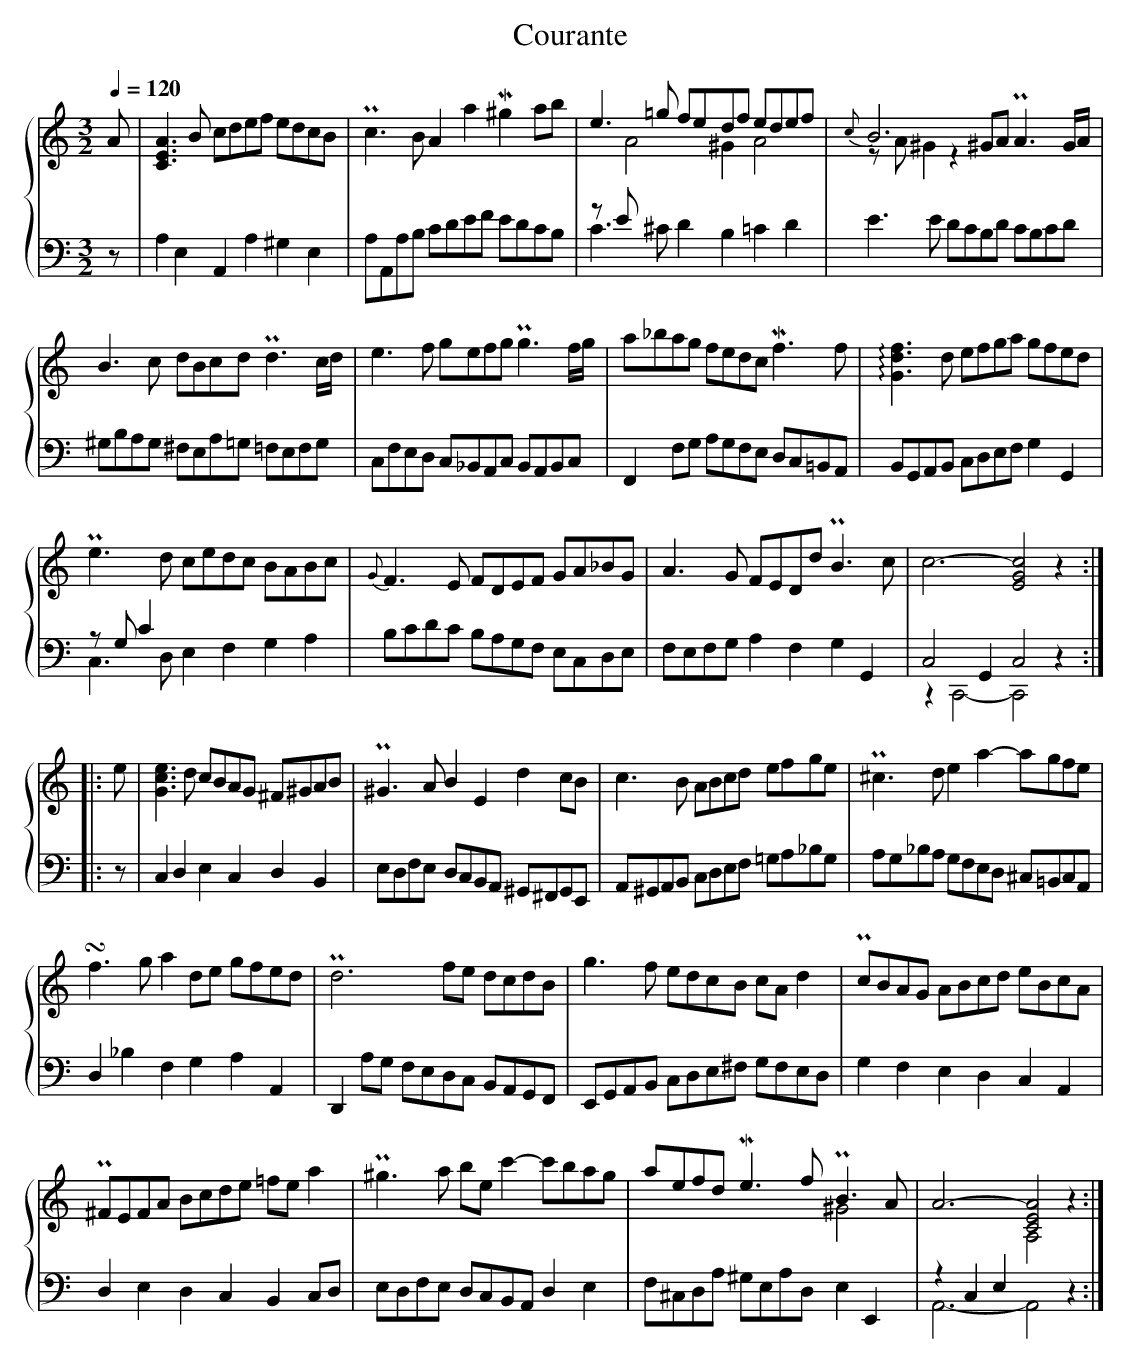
X:1
T:Courante
Q:1/4=120
M:3/2
L:1/8
%%staves {1 *2 3}
K:Am
V:1
A|[C3E3A3]B cdef edcB|Pc3B A2a2 M^g2ab|e3=g fedf edef|{c}B6 ^GA PA3G/A/|
V:2
x|x12|x12|zEA4 ^G2A4|zA ^G2z2x2x4|
V:3
z|A,2E,2 A,,2A,2 ^G,2E,2|A,A,,A,B, CDEF EDCB,|C3^C D2B,2 =C2D2|E3E DCB,D CB,CD|
V:1
B3c dBcd Pd3c/d/|e3f gefg Pg3f/g/|a_bag fedc Mf3f|!arpeggio![G3d3f3]d efga gfed|
V:2
x12|x12|x12|x12|
V:3
^G,B,A,G, ^F,E,A,=G, =F,E,F,G,|C,F,E,D, C,_B,,A,,C, B,,A,,B,,C,|\
F,,2F,G, A,G,F,E, D,C,=B,,A,,|B,,G,,A,,B,, C,D,E,F, G,2G,,2|
V:1
Pe3d cedc BABc|{G}F3E FDEF GA_BG|A3G FEDd PB3c|c6- [E4G4c4]z2:|
V:2
zG,C2 x8|x12|x12|C,4G,,2 C,4x2:|
V:3
C,3D, E,2F,2 G,2A,2|B,CDC B,A,G,F, E,C,D,E,|F,E,F,G, A,2F,2 G,2G,,2|z2C,,4-C,,4z2:|
V:1
|:e|[G3c3e3]d cBAG ^F^GAB|P^G3A B2E2 d2cB|c3B ABcd efge|P^c3d e2a2- agfe|
V:2
|:x|x12|x12|x12|x12|
V:3
|:z|C,2D,2 E,2C,2 D,2B,,2|E,D,F,E, D,C,B,,A,, ^G,,^F,,G,,E,,|\
A,,^G,,A,,B,, C,D,E,F, =G,A,_B,G,|A,G,_B,A, G,F,E,D, ^C,=B,,C,A,,|
V:1
!turn!f3g a2de gfed|Pd6 fe dcdB|g3f edcB cAd2|PcBAG ABcd eBcA|
V:2
x12|x12|x12|x12|
V:3
D,2_B,2 F,2G,2 A,2A,,2|D,,2A,G, F,E,D,C, B,,A,,G,,F,,|E,,G,,A,,B,, C,D,E,^F, G,F,E,D,|\
G,2F,2 E,2D,2 C,2A,,2|
V:1
P^FEFA Bcde =fea2|P^g3a bec'2- c'bag|aefd Me3f PB3A|A6- [C4E4A4]z2:|
V:2
x12|x12|x8^G4|z2C,2 E,2A,4x2:|
V:3
D,2E,2 D,2C,2 B,,2C,D,|E,D,F,E, D,C,B,,A,, D,2E,2|F,^C,D,A, ^G,E,A,D, E,2E,,2|\
A,,6-A,,4z2:|
